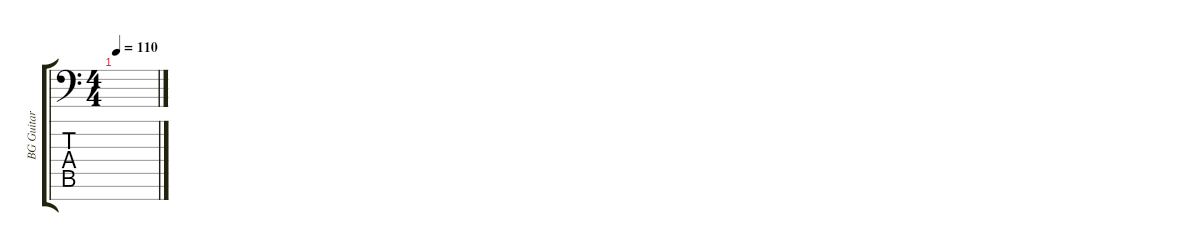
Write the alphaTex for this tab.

\track ("BG Guitar" "BG Guitar") {instrument overdrivenguitar}
\staff {score tabs}
\tuning (Eb4 Bb3 Gb3 Db3 Ab2 Eb2 Ab1) {hide}
\ts (4 4)
\tempo 110
\clef f4
\ks c
